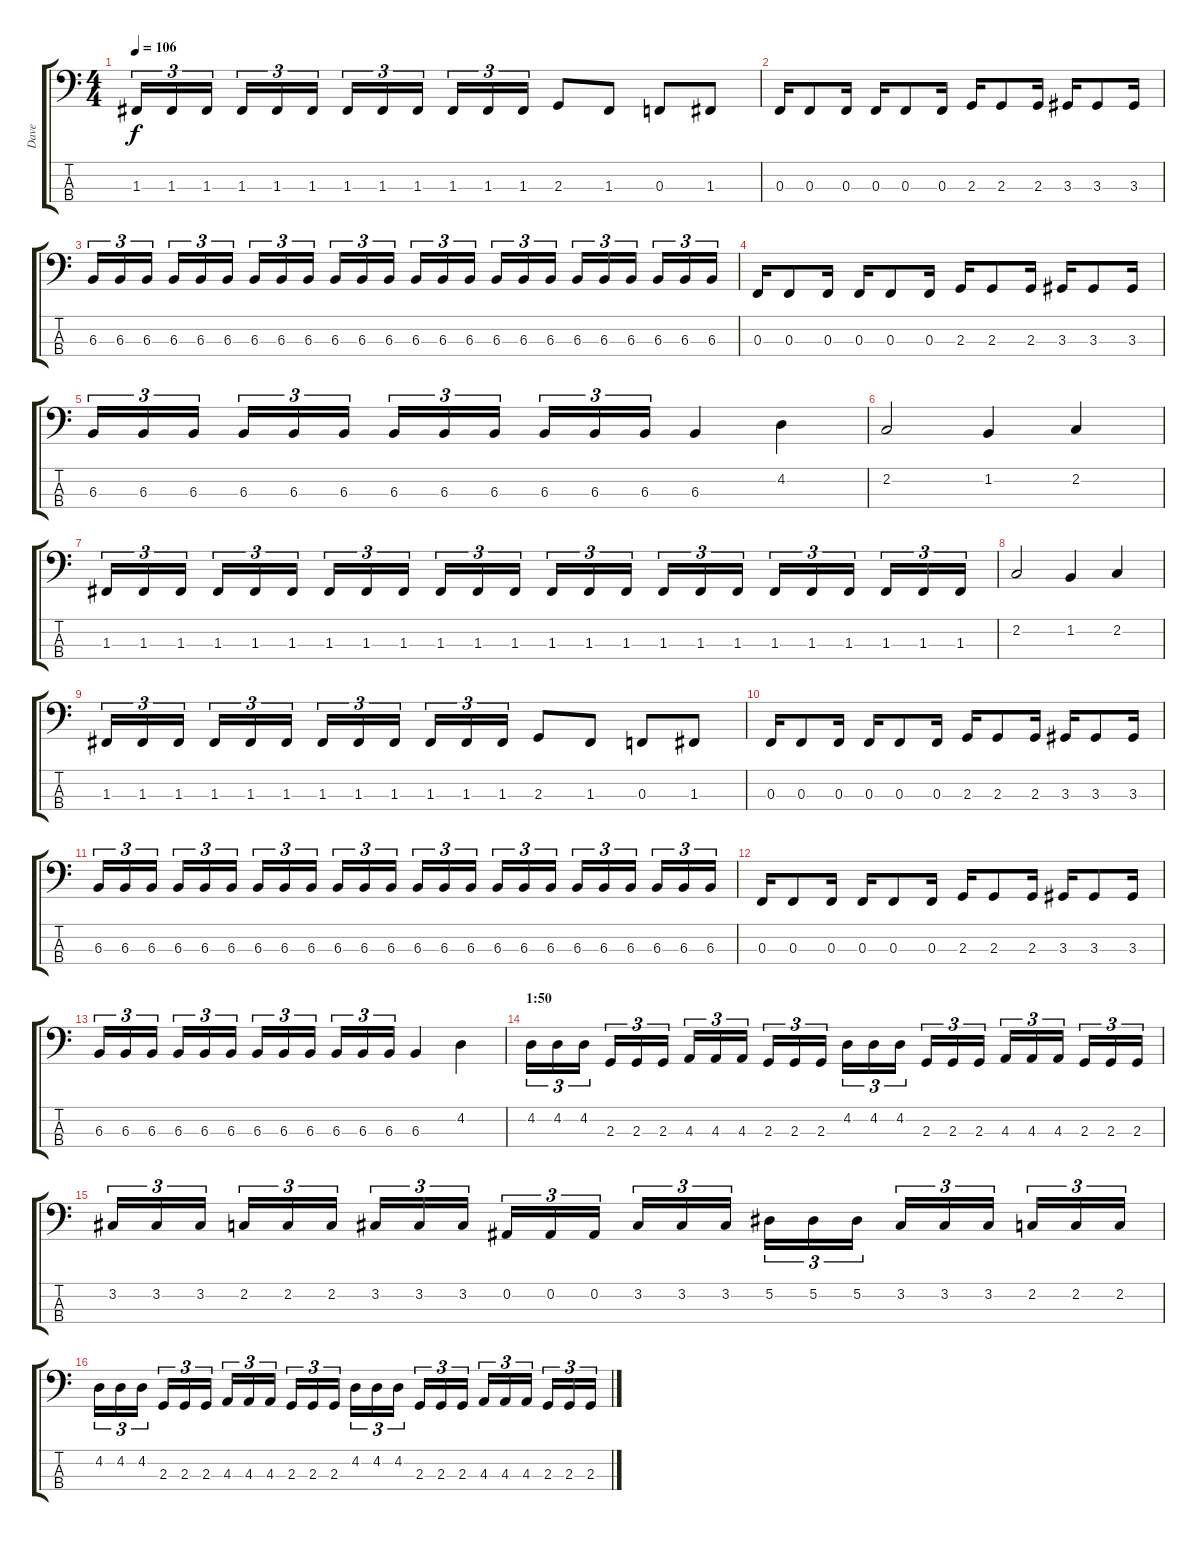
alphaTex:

\track ("Dave" "Dave") {instrument electricbasspick}
\staff {score tabs}
\tuning (Eb2 Bb1 F1 C1) {hide}
\ts (4 4)
\tempo 106
\clef f4
\ks c
1.3.16{tu (3 2) dy f} 1.3.16{tu (3 2)} 1.3.16{tu (3 2)} 1.3.16{tu (3 2)} 1.3.16{tu (3 2)} 1.3.16{tu (3 2)} 1.3.16{tu (3 2)} 1.3.16{tu (3 2)} 1.3.16{tu (3 2)} 1.3.16{tu (3 2)} 1.3.16{tu (3 2)} 1.3.16{tu (3 2)} 2.3.8 1.3.8 0.3.8 1.3.8 |
0.3.16 0.3.8 0.3.16 0.3.16 0.3.8 0.3.16 2.3.16 2.3.8 2.3.16 3.3.16 3.3.8 3.3.16 |
6.3.16{tu (3 2)} 6.3.16{tu (3 2)} 6.3.16{tu (3 2)} 6.3.16{tu (3 2)} 6.3.16{tu (3 2)} 6.3.16{tu (3 2)} 6.3.16{tu (3 2)} 6.3.16{tu (3 2)} 6.3.16{tu (3 2)} 6.3.16{tu (3 2)} 6.3.16{tu (3 2)} 6.3.16{tu (3 2)} 6.3.16{tu (3 2)} 6.3.16{tu (3 2)} 6.3.16{tu (3 2)} 6.3.16{tu (3 2)} 6.3.16{tu (3 2)} 6.3.16{tu (3 2)} 6.3.16{tu (3 2)} 6.3.16{tu (3 2)} 6.3.16{tu (3 2)} 6.3.16{tu (3 2)} 6.3.16{tu (3 2)} 6.3.16{tu (3 2)} |
0.3.16 0.3.8 0.3.16 0.3.16 0.3.8 0.3.16 2.3.16 2.3.8 2.3.16 3.3.16 3.3.8 3.3.16 |
6.3.16{tu (3 2)} 6.3.16{tu (3 2)} 6.3.16{tu (3 2)} 6.3.16{tu (3 2)} 6.3.16{tu (3 2)} 6.3.16{tu (3 2)} 6.3.16{tu (3 2)} 6.3.16{tu (3 2)} 6.3.16{tu (3 2)} 6.3.16{tu (3 2)} 6.3.16{tu (3 2)} 6.3.16{tu (3 2)} 6.3.4 4.2.4 |
2.2.2 1.2.4 2.2.4 |
1.3.16{tu (3 2)} 1.3.16{tu (3 2)} 1.3.16{tu (3 2)} 1.3.16{tu (3 2)} 1.3.16{tu (3 2)} 1.3.16{tu (3 2)} 1.3.16{tu (3 2)} 1.3.16{tu (3 2)} 1.3.16{tu (3 2)} 1.3.16{tu (3 2)} 1.3.16{tu (3 2)} 1.3.16{tu (3 2)} 1.3.16{tu (3 2)} 1.3.16{tu (3 2)} 1.3.16{tu (3 2)} 1.3.16{tu (3 2)} 1.3.16{tu (3 2)} 1.3.16{tu (3 2)} 1.3.16{tu (3 2)} 1.3.16{tu (3 2)} 1.3.16{tu (3 2)} 1.3.16{tu (3 2)} 1.3.16{tu (3 2)} 1.3.16{tu (3 2)} |
2.2.2 1.2.4 2.2.4 |
1.3.16{tu (3 2)} 1.3.16{tu (3 2)} 1.3.16{tu (3 2)} 1.3.16{tu (3 2)} 1.3.16{tu (3 2)} 1.3.16{tu (3 2)} 1.3.16{tu (3 2)} 1.3.16{tu (3 2)} 1.3.16{tu (3 2)} 1.3.16{tu (3 2)} 1.3.16{tu (3 2)} 1.3.16{tu (3 2)} 2.3.8 1.3.8 0.3.8 1.3.8 |
0.3.16 0.3.8 0.3.16 0.3.16 0.3.8 0.3.16 2.3.16 2.3.8 2.3.16 3.3.16 3.3.8 3.3.16 |
6.3.16{tu (3 2)} 6.3.16{tu (3 2)} 6.3.16{tu (3 2)} 6.3.16{tu (3 2)} 6.3.16{tu (3 2)} 6.3.16{tu (3 2)} 6.3.16{tu (3 2)} 6.3.16{tu (3 2)} 6.3.16{tu (3 2)} 6.3.16{tu (3 2)} 6.3.16{tu (3 2)} 6.3.16{tu (3 2)} 6.3.16{tu (3 2)} 6.3.16{tu (3 2)} 6.3.16{tu (3 2)} 6.3.16{tu (3 2)} 6.3.16{tu (3 2)} 6.3.16{tu (3 2)} 6.3.16{tu (3 2)} 6.3.16{tu (3 2)} 6.3.16{tu (3 2)} 6.3.16{tu (3 2)} 6.3.16{tu (3 2)} 6.3.16{tu (3 2)} |
0.3.16 0.3.8 0.3.16 0.3.16 0.3.8 0.3.16 2.3.16 2.3.8 2.3.16 3.3.16 3.3.8 3.3.16 |
6.3.16{tu (3 2)} 6.3.16{tu (3 2)} 6.3.16{tu (3 2)} 6.3.16{tu (3 2)} 6.3.16{tu (3 2)} 6.3.16{tu (3 2)} 6.3.16{tu (3 2)} 6.3.16{tu (3 2)} 6.3.16{tu (3 2)} 6.3.16{tu (3 2)} 6.3.16{tu (3 2)} 6.3.16{tu (3 2)} 6.3.4 4.2.4 |
\section ("" "1:50")
4.2.16{tu (3 2)} 4.2.16{tu (3 2)} 4.2.16{tu (3 2)} 2.3.16{tu (3 2)} 2.3.16{tu (3 2)} 2.3.16{tu (3 2)} 4.3.16{tu (3 2)} 4.3.16{tu (3 2)} 4.3.16{tu (3 2)} 2.3.16{tu (3 2)} 2.3.16{tu (3 2)} 2.3.16{tu (3 2)} 4.2.16{tu (3 2)} 4.2.16{tu (3 2)} 4.2.16{tu (3 2)} 2.3.16{tu (3 2)} 2.3.16{tu (3 2)} 2.3.16{tu (3 2)} 4.3.16{tu (3 2)} 4.3.16{tu (3 2)} 4.3.16{tu (3 2)} 2.3.16{tu (3 2)} 2.3.16{tu (3 2)} 2.3.16{tu (3 2)} |
3.2.16{tu (3 2)} 3.2.16{tu (3 2)} 3.2.16{tu (3 2)} 2.2.16{tu (3 2)} 2.2.16{tu (3 2)} 2.2.16{tu (3 2)} 3.2.16{tu (3 2)} 3.2.16{tu (3 2)} 3.2.16{tu (3 2)} 0.2.16{tu (3 2)} 0.2.16{tu (3 2)} 0.2.16{tu (3 2)} 3.2.16{tu (3 2)} 3.2.16{tu (3 2)} 3.2.16{tu (3 2)} 5.2.16{tu (3 2)} 5.2.16{tu (3 2)} 5.2.16{tu (3 2)} 3.2.16{tu (3 2)} 3.2.16{tu (3 2)} 3.2.16{tu (3 2)} 2.2.16{tu (3 2)} 2.2.16{tu (3 2)} 2.2.16{tu (3 2)} |
4.2.16{tu (3 2)} 4.2.16{tu (3 2)} 4.2.16{tu (3 2)} 2.3.16{tu (3 2)} 2.3.16{tu (3 2)} 2.3.16{tu (3 2)} 4.3.16{tu (3 2)} 4.3.16{tu (3 2)} 4.3.16{tu (3 2)} 2.3.16{tu (3 2)} 2.3.16{tu (3 2)} 2.3.16{tu (3 2)} 4.2.16{tu (3 2)} 4.2.16{tu (3 2)} 4.2.16{tu (3 2)} 2.3.16{tu (3 2)} 2.3.16{tu (3 2)} 2.3.16{tu (3 2)} 4.3.16{tu (3 2)} 4.3.16{tu (3 2)} 4.3.16{tu (3 2)} 2.3.16{tu (3 2)} 2.3.16{tu (3 2)} 2.3.16{tu (3 2)}
